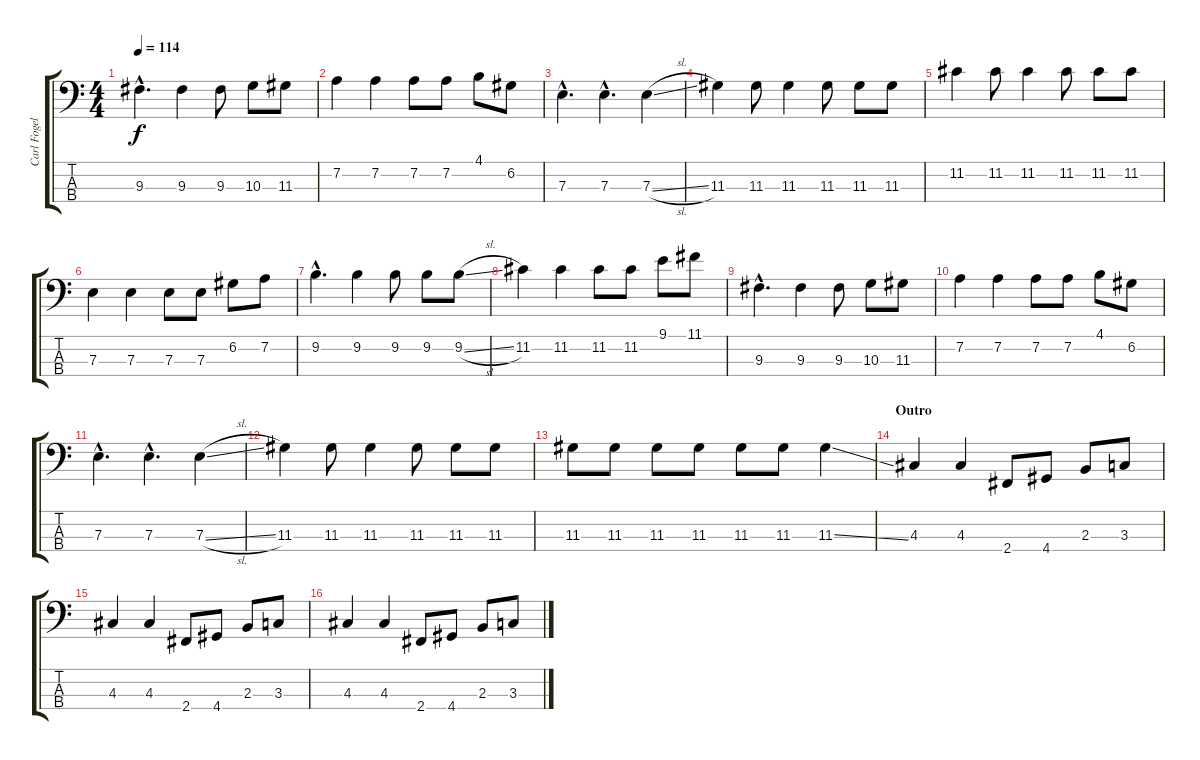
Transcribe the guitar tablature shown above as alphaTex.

\track ("Carl Fogelklou - Bass" "Carl Fogel") {instrument electricbasspick}
\staff {score tabs}
\tuning (G2 D2 A1 E1) {hide}
\ts (4 4)
\tempo 114
\clef f4
\ks c
9.3{hac}.4{d dy f} 9.3.4 9.3.8 10.3.8 11.3.8 |
7.2.4 7.2.4 7.2.8 7.2.8 4.1.8 6.2.8 |
7.3{hac}.4{d} 7.3{hac}.4{d} 7.3{sl}.4 |
11.3.4 11.3.8 11.3.4 11.3.8 11.3.8 11.3.8 |
11.2.4 11.2.8 11.2.4 11.2.8 11.2.8 11.2.8 |
7.3.4 7.3.4 7.3.8 7.3.8 6.2.8 7.2.8 |
9.2{hac}.4{d} 9.2.4 9.2.8 9.2.8 9.2{sl}.8 |
11.2.4 11.2.4 11.2.8 11.2.8 9.1.8 11.1.8 |
9.3{hac}.4{d} 9.3.4 9.3.8 10.3.8 11.3.8 |
7.2.4 7.2.4 7.2.8 7.2.8 4.1.8 6.2.8 |
7.3{hac}.4{d} 7.3{hac}.4{d} 7.3{sl}.4 |
11.3.4 11.3.8 11.3.4 11.3.8 11.3.8 11.3.8 |
11.3.8 11.3.8 11.3.8 11.3.8 11.3.8 11.3.8 11.3{ss}.4 |
\section ("" "Outro")
4.3.4 4.3.4 2.4.8 4.4.8 2.3.8 3.3.8 |
4.3.4 4.3.4 2.4.8 4.4.8 2.3.8 3.3.8 |
4.3.4 4.3.4 2.4.8 4.4.8 2.3.8 3.3.8
